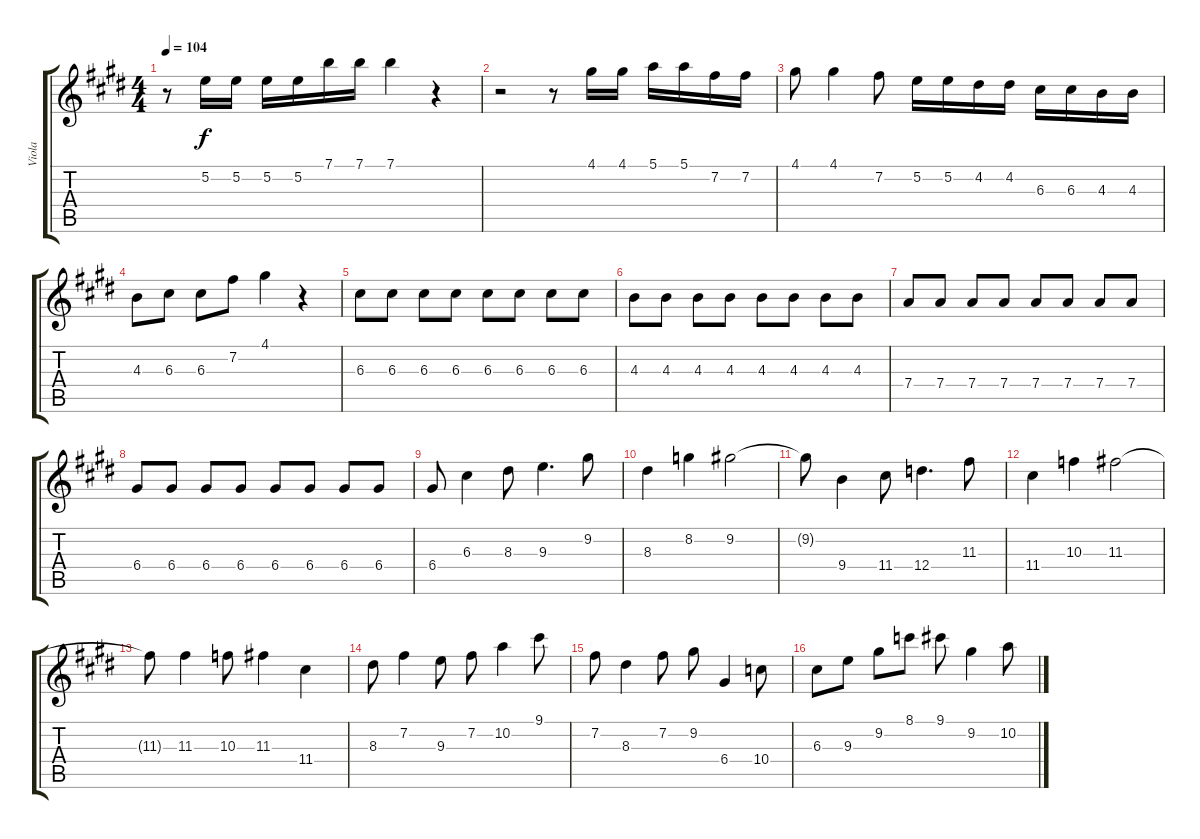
\track ("Viola" "Viola") {instrument overdrivenguitar}
\staff {score tabs}
\tuning (E4 B3 G3 D3 A2 E2) {hide}
\ts (4 4)
\tempo 104
\clef g2
\ks e
r.8{dy f} 5.2.16 5.2.16 5.2.16 5.2.16 7.1.16 7.1.16 7.1.4 r.4 |
r.2 r.8 4.1.16 4.1.16 5.1.16 5.1.16 7.2.16 7.2.16 |
4.1.8 4.1.4 7.2.8 5.2.16 5.2.16 4.2.16 4.2.16 6.3.16 6.3.16 4.3.16 4.3.16 |
4.3.8 6.3.8 6.3.8 7.2.8 4.1.4 r.4 |
6.3.8 6.3.8 6.3.8 6.3.8 6.3.8 6.3.8 6.3.8 6.3.8 |
4.3.8 4.3.8 4.3.8 4.3.8 4.3.8 4.3.8 4.3.8 4.3.8 |
7.4.8 7.4.8 7.4.8 7.4.8 7.4.8 7.4.8 7.4.8 7.4.8 |
6.4.8 6.4.8 6.4.8 6.4.8 6.4.8 6.4.8 6.4.8 6.4.8 |
6.4.8 6.3.4 8.3.8 9.3.4{d} 9.2.8 |
8.3.4 8.2.4 9.2.2 |
9.2{t}.8 9.4.4 11.4.8 12.4.4{d} 11.3.8 |
11.4.4 10.3.4 11.3.2 |
11.3{t}.8 11.3.4 10.3.8 11.3.4 11.4.4 |
8.3.8 7.2.4 9.3.8 7.2.8 10.2.4 9.1.8 |
7.2.8 8.3.4 7.2.8 9.2.8 6.4.4 10.4.8 |
6.3.8 9.3.8 9.2.8 8.1.8 9.1.8 9.2.4 10.2.8
